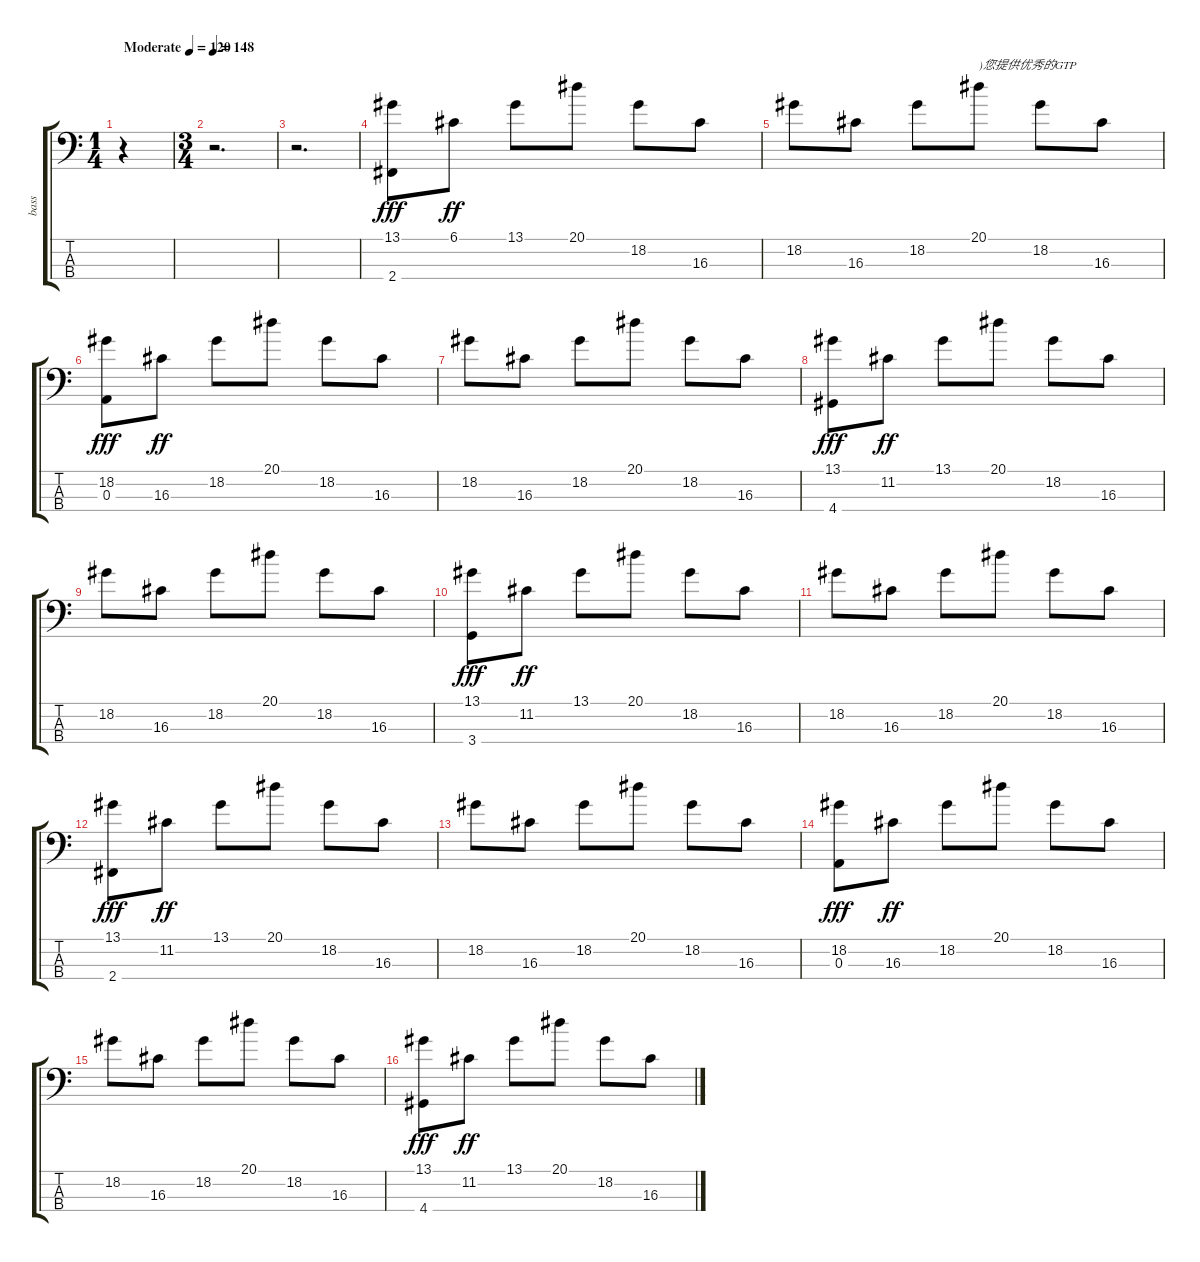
\track ("bass" "bass") {instrument electricbassfinger}
\staff {score tabs}
\tuning (G2 D2 A1 E1) {hide}
\ts (1 4)
\tempo (120 "Moderate")
\clef f4
\ks c
r.4{dy fff instrument electricbassfinger} |
\ts (3 4)
\tempo 148
r.2{d} |
r.2{d} |
(13.1 2.4).8{instrument electricbassfinger} 6.1.8{dy ff} 13.1.8 20.1.8 18.2.8 16.3.8 |
18.2.8 16.3.8 18.2.8 20.1.8{txt ")您提供优秀的GTP"} 18.2.8 16.3.8 |
(18.2 0.3).8{dy fff} 16.3.8{dy ff} 18.2.8 20.1.8 18.2.8 16.3.8 |
18.2.8 16.3.8 18.2.8 20.1.8 18.2.8 16.3.8 |
(13.1 4.4).8{dy fff} 11.2.8{dy ff} 13.1.8 20.1.8 18.2.8 16.3.8 |
18.2.8 16.3.8 18.2.8 20.1.8 18.2.8 16.3.8 |
(13.1 3.4).8{dy fff} 11.2.8{dy ff} 13.1.8 20.1.8 18.2.8 16.3.8 |
18.2.8 16.3.8 18.2.8 20.1.8 18.2.8 16.3.8 |
(13.1 2.4).8{dy fff} 11.2.8{dy ff} 13.1.8 20.1.8 18.2.8 16.3.8 |
18.2.8 16.3.8 18.2.8 20.1.8 18.2.8 16.3.8 |
(18.2 0.3).8{dy fff} 16.3.8{dy ff} 18.2.8 20.1.8 18.2.8 16.3.8 |
18.2.8 16.3.8 18.2.8 20.1.8 18.2.8 16.3.8 |
(13.1 4.4).8{dy fff} 11.2.8{dy ff} 13.1.8 20.1.8 18.2.8 16.3.8
